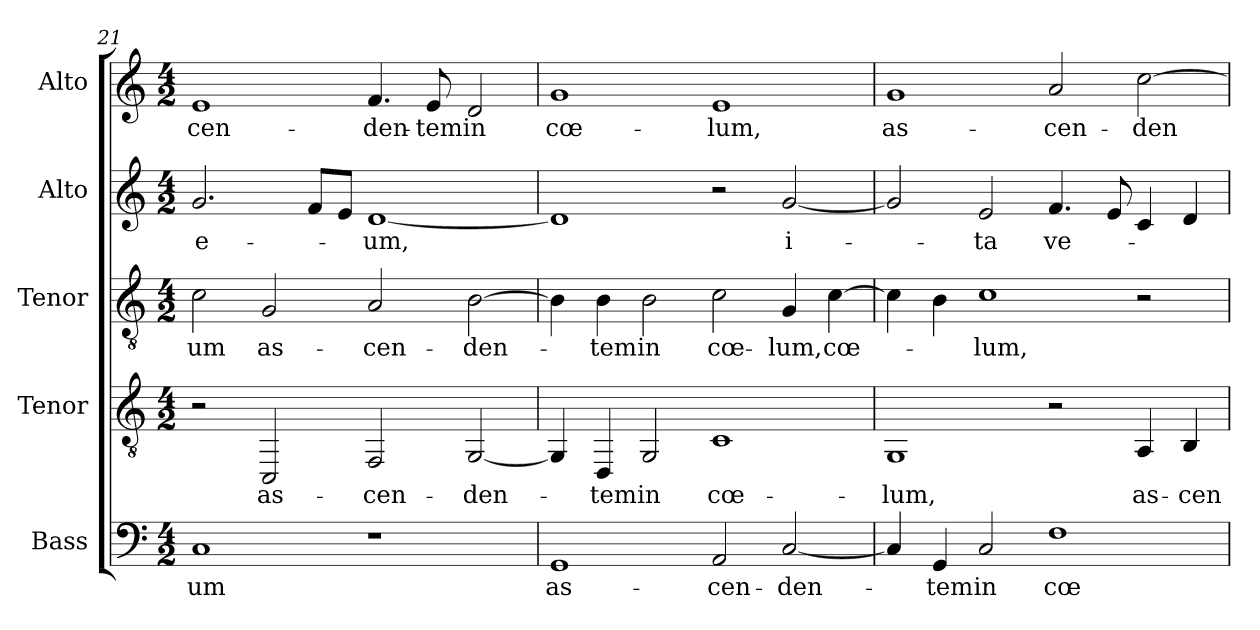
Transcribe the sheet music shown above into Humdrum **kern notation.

**kern	**text	**kern	**text	**kern	**text	**kern	**text	**kern	**text
*part5	*part5	*part4	*part4	*part3	*part3	*part2	*part2	*part1	*part1
*staff5	*staff5	*staff4	*staff4	*staff3	*staff3	*staff2	*staff2	*staff1	*staff1
*I"Bass	*	*I"Tenor	*	*I"Tenor	*	*I"Alto	*	*I"Alto	*
*I'B.	*	*I'T2.	*	*I'T1.	*	*I'A2.	*	*I'A1.	*
*clefF4	*	*clefGv2	*	*clefGv2	*	*clefG2	*	*clefG2	*
*	*	*	*	*ITrd7c12	*	*	*	*	*
*k[]	*	*k[]	*	*k[]	*	*k[]	*	*k[]	*
*C:	*	*C:	*	*C:	*	*C:	*	*C:	*
*M4/2	*	*M4/2	*	*M4/2	*	*M4/2	*	*M4/2	*
=21	=21	=21	=21	=21	=21	=21	=21	=21	=21
!	!LO:LY:b:color=#000000	!	!	!	!	!	!	!	!
!	!	!	!	!	!LO:LY:b:color=#000000	!	!	!	!
!	!	!	!	!	!	!	!LO:LY:b:color=#000000	!	!
!	!	!	!	!	!	!	!	!	!LO:LY:b:color=#000000
1Ci	-um	2r	.	2Ci\	-um	2.gi/	e-	1ei	-cen-
!	!	!	!LO:LY:b:color=#000000	!	!	!	!	!	!
!	!	!	!	!	!LO:LY:b:color=#000000	!	!	!	!
.	.	2CCi/	as-	2GGi/	as-	.	.	.	.
.	.	.	.	.	.	8fi/L	.	.	.
.	.	.	.	.	.	8ei/J	.	.	.
!	!	!	!LO:LY:b:color=#000000	!	!	!	!	!	!
!	!	!	!	!	!LO:LY:b:color=#000000	!	!	!	!
!	!	!	!	!	!	!	!LO:LY:b:color=#000000	!	!
!	!	!	!	!	!	!	!	!	!LO:LY:b:color=#000000
1r	.	2FFi/	-cen-	2AAi/	-cen-	[1di	-um,	4.fi/	-den-
!	!	!	!	!	!	!	!	!	!LO:LY:b:color=#000000
.	.	.	.	.	.	.	.	8ei/	-tem
!	!	!	!LO:LY:b:color=#000000	!	!	!	!	!	!
!	!	!	!	!	!LO:LY:b:color=#000000	!	!	!	!
!	!	!	!	!	!	!	!	!	!LO:LY:b:color=#000000
.	.	[2GGi/	-den-	[2BBi\	-den-	.	.	2di/	in
=22	=22	=22	=22	=22	=22	=22	=22	=22	=22
!	!LO:LY:b:color=#000000	!	!	!	!	!	!	!	!
!	!	!	!	!	!	!	!	!	!LO:LY:b:color=#000000
1GGi	as-	4GGi/]	.	4BBi\]	.	1di]	.	1gi	cœ-
!	!	!	!LO:LY:b:color=#000000	!	!	!	!	!	!
!	!	!	!	!	!LO:LY:b:color=#000000	!	!	!	!
.	.	4DDi/	-tem	4BBi\	-tem	.	.	.	.
!	!	!	!LO:LY:b:color=#000000	!	!	!	!	!	!
!	!	!	!	!	!LO:LY:b:color=#000000	!	!	!	!
.	.	2GGi/	in	2BBi\	in	.	.	.	.
!	!LO:LY:b:color=#000000	!	!	!	!	!	!	!	!
!	!	!	!LO:LY:b:color=#000000	!	!	!	!	!	!
!	!	!	!	!	!LO:LY:b:color=#000000	!	!	!	!
!	!	!	!	!	!	!	!	!	!LO:LY:b:color=#000000
2AAi/	-cen-	1Ci	cœ-	2Ci\	cœ-	2r	.	1ei	-lum,
!	!LO:LY:b:color=#000000	!	!	!	!	!	!	!	!
!	!	!	!	!	!LO:LY:b:color=#000000	!	!	!	!
!	!	!	!	!	!	!	!LO:LY:b:color=#000000	!	!
[2Ci/	-den-	.	.	4GGi/	-lum,	[2gi/	i-	.	.
!	!	!	!	!	!LO:LY:b:color=#000000	!	!	!	!
.	.	.	.	[4Ci\	cœ-	.	.	.	.
=23	=23	=23	=23	=23	=23	=23	=23	=23	=23
!	!	!	!LO:LY:b:color=#000000	!	!	!	!	!	!
!	!	!	!	!	!	!	!	!	!LO:LY:b:color=#000000
4Ci/]	.	1GGi	-lum,	4Ci\]	.	2gi/]	.	1gi	as-
!	!LO:LY:b:color=#000000	!	!	!	!	!	!	!	!
4GGi/	-tem	.	.	4BBi\	.	.	.	.	.
!	!LO:LY:b:color=#000000	!	!	!	!	!	!	!	!
!	!	!	!	!	!LO:LY:b:color=#000000	!	!	!	!
!	!	!	!	!	!	!	!LO:LY:b:color=#000000	!	!
2Ci/	in	.	.	1Ci	-lum,	2ei/	-ta	.	.
!	!LO:LY:b:color=#000000	!	!	!	!	!	!	!	!
!	!	!	!	!	!	!	!LO:LY:b:color=#000000	!	!
!	!	!	!	!	!	!	!	!	!LO:LY:b:color=#000000
1Fi	cœ-	2r	.	.	.	4.fi/	ve-	2ai/	-cen-
.	.	.	.	.	.	8ei/	.	.	.
!	!	!	!LO:LY:b:color=#000000	!	!	!	!	!	!
!	!	!	!	!	!	!	!	!	!LO:LY:b:color=#000000
.	.	4AAi/	as-	2r	.	4ci/	.	[2cci\	-den-
!	!	!	!LO:LY:b:color=#000000	!	!	!	!	!	!
.	.	4BBi/	-cen-	.	.	4di/	.	.	.
=	=	=	=	=	=	=	=	=	=
*-	*-	*-	*-	*-	*-	*-	*-	*-	*-
